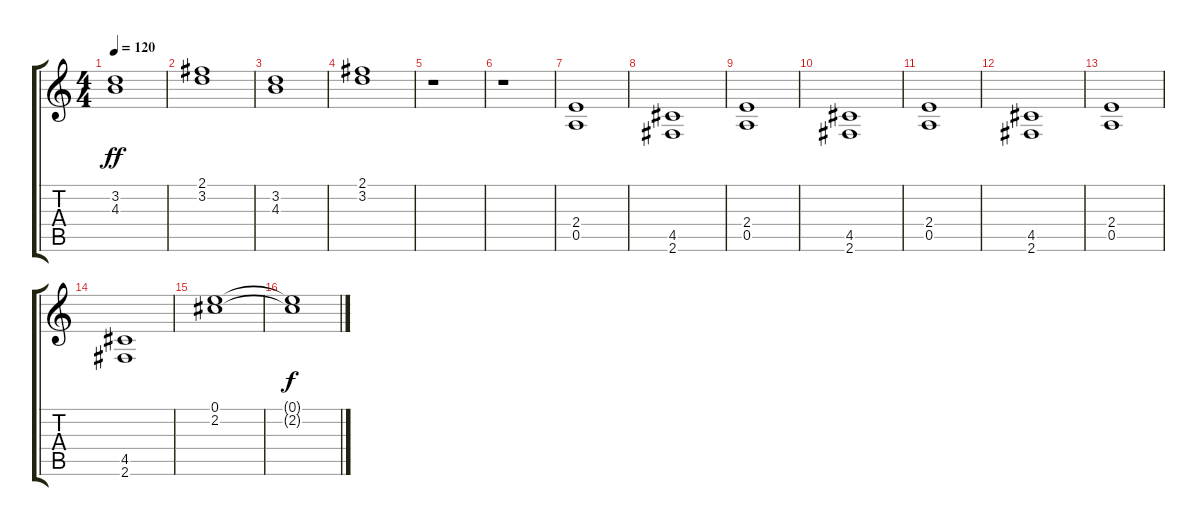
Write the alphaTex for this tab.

\track "" {instrument acousticguitarnylon}
\staff {score tabs}
\tuning (E4 B3 G3 D3 A2 E2) {hide}
\ts (4 4)
\tempo 120
\clef g2
\ks c
(3.2 4.3).1{dy ff} |
(2.1 3.2).1 |
(3.2 4.3).1 |
(2.1 3.2).1 |
r.1 |
r.1 |
(2.4 0.5).1 |
(4.5 2.6).1 |
(2.4 0.5).1 |
(4.5 2.6).1 |
(2.4 0.5).1 |
(4.5 2.6).1 |
(2.4 0.5).1 |
(4.5 2.6).1 |
(0.1 2.2).1 |
(0.1{t} 2.2{t}).1{dy f}
